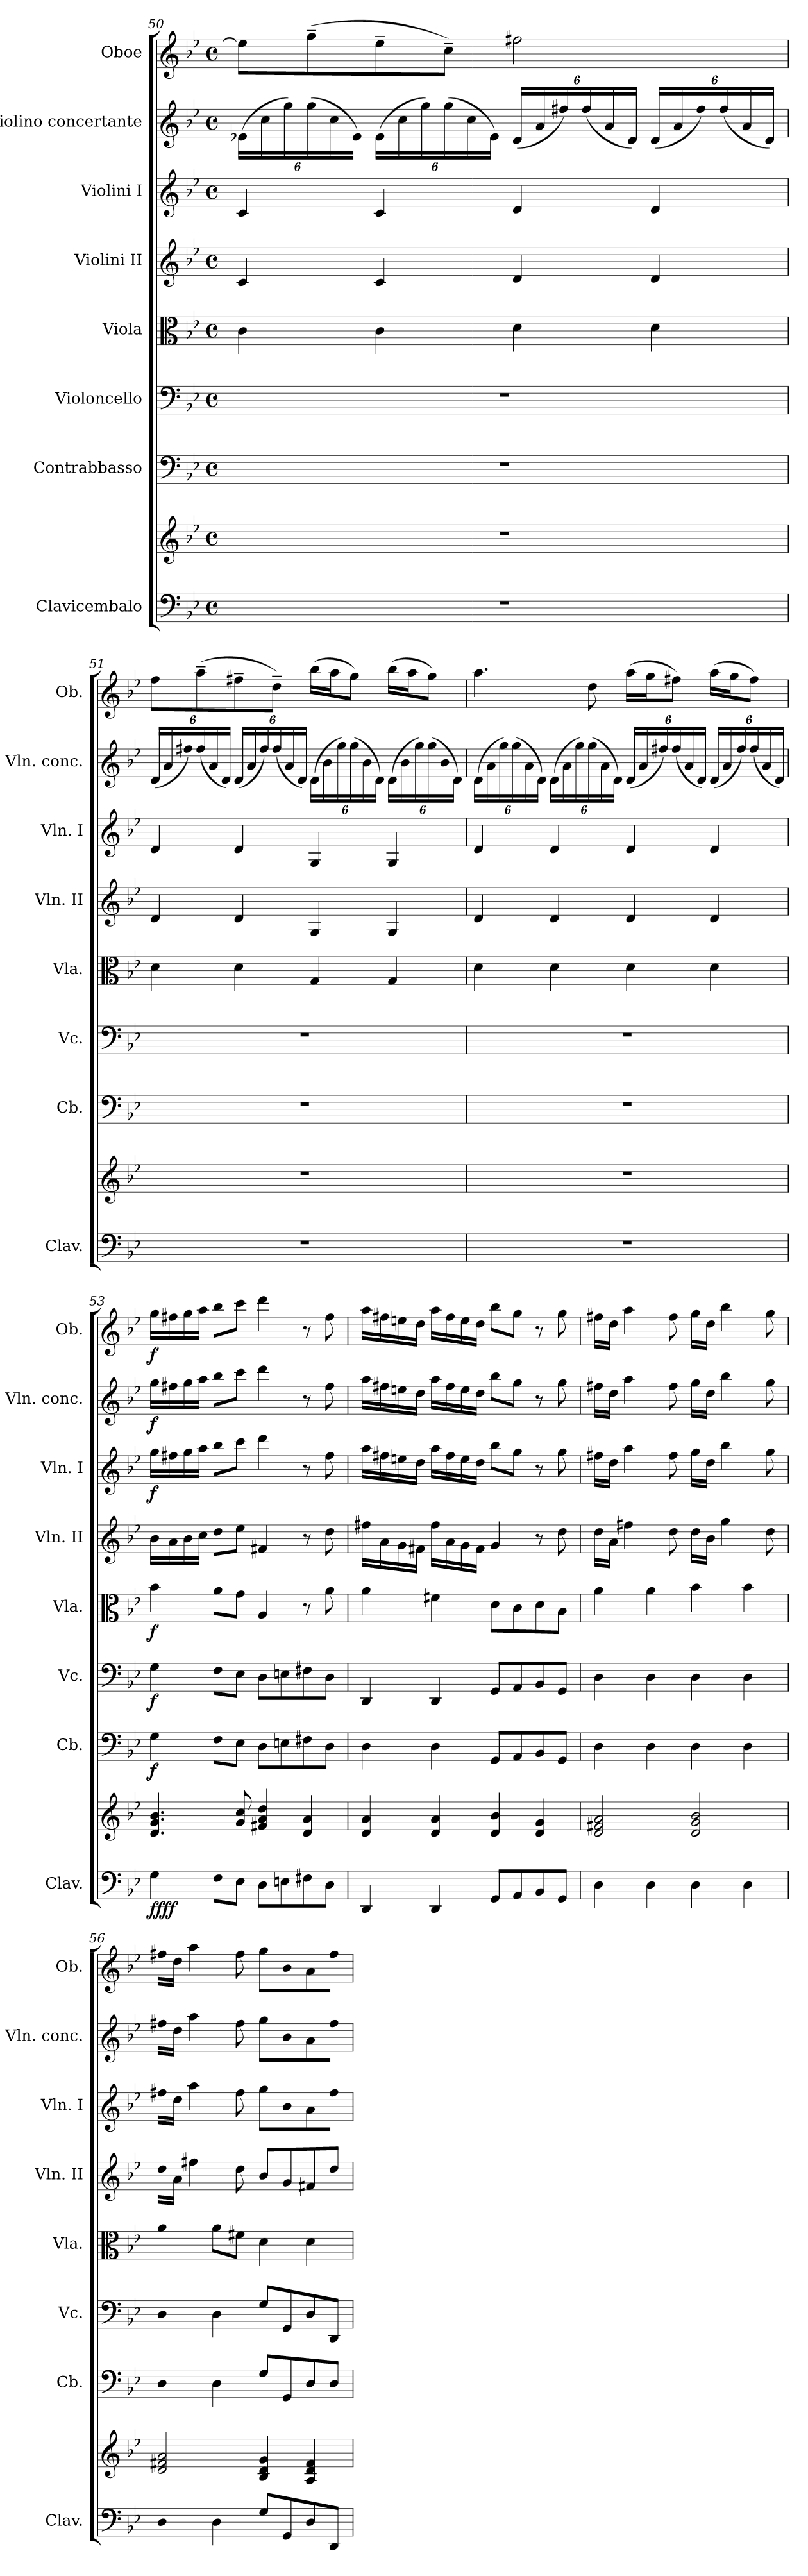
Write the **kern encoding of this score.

**kern	**kern	**dynam	**kern	**dynam	**kern	**dynam	**kern	**dynam	**kern	**kern	**dynam	**kern	**dynam	**kern	**dynam
*part8	*part8	*part8	*part7	*part7	*part6	*part6	*part5	*part5	*part4	*part3	*part3	*part2	*part2	*part1	*part1
*staff9	*staff8	*staff8/9	*staff7	*staff7	*staff6	*staff6	*staff5	*staff5	*staff4	*staff3	*staff3	*staff2	*staff2	*staff1	*staff1
*I"Clavicembalo	*	*	*I"Contrabbasso	*	*I"Violoncello	*	*I"Viola	*	*I"Violini II	*I"Violini I	*	*I"Violino concertante	*	*I"Oboe	*
*I'Clav.	*	*	*I'Cb.	*	*I'Vc.	*	*I'Vla.	*	*I'Vln. II	*I'Vln. I	*	*I'Vln. conc.	*	*I'Ob.	*
*clefF4	*clefG2	*	*clefF4	*	*clefF4	*	*clefC3	*	*clefG2	*clefG2	*	*clefG2	*	*clefG2	*
*	*	*	*ITrd7c12	*	*	*	*	*	*	*	*	*	*	*	*
*k[b-e-]	*k[b-e-]	*	*k[b-e-]	*	*k[b-e-]	*	*k[b-e-]	*	*k[b-e-]	*k[b-e-]	*	*k[b-e-]	*	*k[b-e-]	*
*M4/4	*M4/4	*	*M4/4	*	*M4/4	*	*M4/4	*	*M4/4	*M4/4	*	*M4/4	*	*M4/4	*
*met(c)	*met(c)	*	*met(c)	*	*met(c)	*	*met(c)	*	*met(c)	*met(c)	*	*met(c)	*	*met(c)	*
*	*	*	*	*	*	*	*	*	*	*	*	*Xbrackettup	*	*	*
=50	=50	=50	=50	=50	=50	=50	=50	=50	=50	=50	=50	=50	=50	=50	=50
1r	1r	.	1r	.	1r	.	4c\	.	4c/	4c/	.	(>24e-X\LL	.	8ee-\L]	.
.	.	.	.	.	.	.	.	.	.	.	.	24cc\	.	.	.
.	.	.	.	.	.	.	.	.	.	.	.	24gg\)	.	.	.
.	.	.	.	.	.	.	.	.	.	.	.	(>24gg\	.	(>8gg~\	.
.	.	.	.	.	.	.	.	.	.	.	.	24cc\	.	.	.
.	.	.	.	.	.	.	.	.	.	.	.	24e-\JJ)	.	.	.
.	.	.	.	.	.	.	4c\	.	4c/	4c/	.	(>24e-\LL	.	8ee-~\	.
.	.	.	.	.	.	.	.	.	.	.	.	24cc\	.	.	.
.	.	.	.	.	.	.	.	.	.	.	.	24gg\)	.	.	.
.	.	.	.	.	.	.	.	.	.	.	.	(>24gg\	.	8cc~\J)	.
.	.	.	.	.	.	.	.	.	.	.	.	24cc\	.	.	.
.	.	.	.	.	.	.	.	.	.	.	.	24e-\JJ)	.	.	.
.	.	.	.	.	.	.	4d\	.	4d/	4d/	.	(<24d/LL	.	2ff#X\	.
.	.	.	.	.	.	.	.	.	.	.	.	24a/	.	.	.
.	.	.	.	.	.	.	.	.	.	.	.	24ff#X/)	.	.	.
.	.	.	.	.	.	.	.	.	.	.	.	(<24ff#/	.	.	.
.	.	.	.	.	.	.	.	.	.	.	.	24a/	.	.	.
.	.	.	.	.	.	.	.	.	.	.	.	24d/JJ)	.	.	.
.	.	.	.	.	.	.	4d\	.	4d/	4d/	.	(<24d/LL	.	.	.
.	.	.	.	.	.	.	.	.	.	.	.	24a/	.	.	.
.	.	.	.	.	.	.	.	.	.	.	.	24ff#/)	.	.	.
.	.	.	.	.	.	.	.	.	.	.	.	(<24ff#/	.	.	.
.	.	.	.	.	.	.	.	.	.	.	.	24a/	.	.	.
.	.	.	.	.	.	.	.	.	.	.	.	24d/JJ)	.	.	.
!!LO:PB:g=z
=51	=51	=51	=51	=51	=51	=51	=51	=51	=51	=51	=51	=51	=51	=51	=51
1r	1r	.	1r	.	1r	.	4d\	.	4d/	4d/	.	(<24d/LL	.	8ff\L	.
.	.	.	.	.	.	.	.	.	.	.	.	24a/	.	.	.
.	.	.	.	.	.	.	.	.	.	.	.	24ff#X/)	.	.	.
.	.	.	.	.	.	.	.	.	.	.	.	(<24ff#/	.	(>8aa~\	.
.	.	.	.	.	.	.	.	.	.	.	.	24a/	.	.	.
.	.	.	.	.	.	.	.	.	.	.	.	24d/JJ)	.	.	.
.	.	.	.	.	.	.	4d\	.	4d/	4d/	.	(<24d/LL	.	8ff#X~\	.
.	.	.	.	.	.	.	.	.	.	.	.	24a/	.	.	.
.	.	.	.	.	.	.	.	.	.	.	.	24ff#/)	.	.	.
.	.	.	.	.	.	.	.	.	.	.	.	(<24ff#/	.	8dd~\J)	.
.	.	.	.	.	.	.	.	.	.	.	.	24a/	.	.	.
.	.	.	.	.	.	.	.	.	.	.	.	24d/JJ)	.	.	.
.	.	.	.	.	.	.	4G/	.	4G/	4G/	.	(>24d\LL	.	(>16bb-\LL	.
.	.	.	.	.	.	.	.	.	.	.	.	24b-\	.	.	.
.	.	.	.	.	.	.	.	.	.	.	.	.	.	16aa\J	.
.	.	.	.	.	.	.	.	.	.	.	.	24gg\)	.	.	.
.	.	.	.	.	.	.	.	.	.	.	.	(>24gg\	.	8gg\J)	.
.	.	.	.	.	.	.	.	.	.	.	.	24b-\	.	.	.
.	.	.	.	.	.	.	.	.	.	.	.	24d\JJ)	.	.	.
.	.	.	.	.	.	.	4G/	.	4G/	4G/	.	(>24d\LL	.	(>16bb-\LL	.
.	.	.	.	.	.	.	.	.	.	.	.	24b-\	.	.	.
.	.	.	.	.	.	.	.	.	.	.	.	.	.	16aa\J	.
.	.	.	.	.	.	.	.	.	.	.	.	24gg\)	.	.	.
.	.	.	.	.	.	.	.	.	.	.	.	(>24gg\	.	8gg\J)	.
.	.	.	.	.	.	.	.	.	.	.	.	24b-\	.	.	.
.	.	.	.	.	.	.	.	.	.	.	.	24d\JJ)	.	.	.
!!LO:PB:g=z
=52	=52	=52	=52	=52	=52	=52	=52	=52	=52	=52	=52	=52	=52	=52	=52
1r	1r	.	1r	.	1r	.	4d\	.	4d/	4d/	.	(>24d\LL	.	4.aa\	.
.	.	.	.	.	.	.	.	.	.	.	.	24a\	.	.	.
.	.	.	.	.	.	.	.	.	.	.	.	24gg\)	.	.	.
.	.	.	.	.	.	.	.	.	.	.	.	(>24gg\	.	.	.
.	.	.	.	.	.	.	.	.	.	.	.	24a\	.	.	.
.	.	.	.	.	.	.	.	.	.	.	.	24d\JJ)	.	.	.
.	.	.	.	.	.	.	4d\	.	4d/	4d/	.	(>24d\LL	.	.	.
.	.	.	.	.	.	.	.	.	.	.	.	24a\	.	.	.
.	.	.	.	.	.	.	.	.	.	.	.	24gg\)	.	.	.
.	.	.	.	.	.	.	.	.	.	.	.	(>24gg\	.	8dd\	.
.	.	.	.	.	.	.	.	.	.	.	.	24a\	.	.	.
.	.	.	.	.	.	.	.	.	.	.	.	24d\JJ)	.	.	.
.	.	.	.	.	.	.	4d\	.	4d/	4d/	.	(<24d/LL	.	(>16aa\LL	.
.	.	.	.	.	.	.	.	.	.	.	.	24a/	.	.	.
.	.	.	.	.	.	.	.	.	.	.	.	.	.	16gg\J	.
.	.	.	.	.	.	.	.	.	.	.	.	24ff#X/)	.	.	.
.	.	.	.	.	.	.	.	.	.	.	.	(<24ff#/	.	8ff#X\J)	.
.	.	.	.	.	.	.	.	.	.	.	.	24a/	.	.	.
.	.	.	.	.	.	.	.	.	.	.	.	24d/JJ)	.	.	.
.	.	.	.	.	.	.	4d\	.	4d/	4d/	.	(<24d/LL	.	(>16aa\LL	.
.	.	.	.	.	.	.	.	.	.	.	.	24a/	.	.	.
.	.	.	.	.	.	.	.	.	.	.	.	.	.	16gg\J	.
.	.	.	.	.	.	.	.	.	.	.	.	24ff#/)	.	.	.
.	.	.	.	.	.	.	.	.	.	.	.	(<24ff#/	.	8ff#\J)	.
.	.	.	.	.	.	.	.	.	.	.	.	24a/	.	.	.
.	.	.	.	.	.	.	.	.	.	.	.	24d/JJ)	.	.	.
=53	=53	=53	=53	=53	=53	=53	=53	=53	=53	=53	=53	=53	=53	=53	=53
!	!	!LO:DY:b=2	!	!	!	!	!	!	!	!	!	!	!	!	!
!	!	!LO:DY:n=1:b	!	!	!	!	!	!	!	!	!	!	!	!	!
!	!	!LO:DY:n=2:b	!	!	!	!	!	!	!	!	!	!	!	!	!
!	!	!LO:DY:n=3:b	!	!LO:DY:b	!	!LO:DY:b	!	!LO:DY:b	!	!	!LO:DY:b	!	!LO:DY:b	!	!LO:DY:b
4G\	4.d/ 4.g/ 4.b-/	f f f f	4GG\	f	4G\	f	4b-\	f	16b-\LL	16gg\LL	f	16gg\LL	f	16gg\LL	f
.	.	.	.	.	.	.	.	.	16a\	16ff#X\	.	16ff#X\	.	16ff#X\	.
.	.	.	.	.	.	.	.	.	16b-\	16gg\	.	16gg\	.	16gg\	.
.	.	.	.	.	.	.	.	.	16cc\JJ	16aa\JJ	.	16aa\JJ	.	16aa\JJ	.
8F\L	.	.	8FF\L	.	8F\L	.	8a\L	.	8dd\L	8bb-\L	.	8bb-\L	.	8bb-\L	.
8E-\J	8g/ 8cc/	.	8EE-\J	.	8E-\J	.	8g\J	.	8ee-\J	8ccc\J	.	8ccc\J	.	8ccc\J	.
8D\L	4f#X/ 4a/ 4dd/	.	8DD\L	.	8D\L	.	4A/	.	4f#X/	4ddd\	.	4ddd\	.	4ddd\	.
8En\	.	.	8EEn\	.	8En\	.	.	.	.	.	.	.	.	.	.
8F#X\	4d/ 4a/	.	8FF#X\	.	8F#X\	.	8r	.	8r	8r	.	8r	.	8r	.
8D\J	.	.	8DD\J	.	8D\J	.	8a\	.	8dd\	8ff#\	.	8ff#\	.	8ff#\	.
!!LO:PB:g=z
=54	=54	=54	=54	=54	=54	=54	=54	=54	=54	=54	=54	=54	=54	=54	=54
4DD/	4d/ 4a/	.	4DD\	.	4DD/	.	4a\	.	16ff#X\LL	16aa\LL	.	16aa\LL	.	16aa\LL	.
.	.	.	.	.	.	.	.	.	16a\	16ff#X\	.	16ff#X\	.	16ff#X\	.
.	.	.	.	.	.	.	.	.	16g\	16een\	.	16een\	.	16een\	.
.	.	.	.	.	.	.	.	.	16f#X\JJ	16dd\JJ	.	16dd\JJ	.	16dd\JJ	.
4DD/	4d/ 4a/	.	4DD\	.	4DD/	.	4f#X\	.	16ff#\LL	16aa\LL	.	16aa\LL	.	16aa\LL	.
.	.	.	.	.	.	.	.	.	16a\	16ff#\	.	16ff#\	.	16ff#\	.
.	.	.	.	.	.	.	.	.	16g\	16ee\	.	16ee\	.	16ee\	.
.	.	.	.	.	.	.	.	.	16f#\JJ	16dd\JJ	.	16dd\JJ	.	16dd\JJ	.
8GG/L	4d/ 4b-/	.	8GGG/L	.	8GG/L	.	8d\L	.	4g/	8bb-\L	.	8bb-\L	.	8bb-\L	.
8AA/	.	.	8AAA/	.	8AA/	.	8c\	.	.	8gg\J	.	8gg\J	.	8gg\J	.
8BB-/	4d/ 4g/	.	8BBB-/	.	8BB-/	.	8d\	.	8r	8r	.	8r	.	8r	.
8GG/J	.	.	8GGG/J	.	8GG/J	.	8B-\J	.	8dd\	8gg\	.	8gg\	.	8gg\	.
=55	=55	=55	=55	=55	=55	=55	=55	=55	=55	=55	=55	=55	=55	=55	=55
4D\	2d/ 2f#X/ 2a/	.	4DD\	.	4D\	.	4a\	.	16dd\LL	16ff#X\LL	.	16ff#X\LL	.	16ff#X\LL	.
.	.	.	.	.	.	.	.	.	16a\JJ	16dd\JJ	.	16dd\JJ	.	16dd\JJ	.
.	.	.	.	.	.	.	.	.	4ff#X\	4aa\	.	4aa\	.	4aa\	.
4D\	.	.	4DD\	.	4D\	.	4a\	.	.	.	.	.	.	.	.
.	.	.	.	.	.	.	.	.	8dd\	8ff#\	.	8ff#\	.	8ff#\	.
4D\	2d/ 2g/ 2b-/	.	4DD\	.	4D\	.	4b-\	.	16dd\LL	16gg\LL	.	16gg\LL	.	16gg\LL	.
.	.	.	.	.	.	.	.	.	16b-\JJ	16dd\JJ	.	16dd\JJ	.	16dd\JJ	.
.	.	.	.	.	.	.	.	.	4gg\	4bb-\	.	4bb-\	.	4bb-\	.
4D\	.	.	4DD\	.	4D\	.	4b-\	.	.	.	.	.	.	.	.
.	.	.	.	.	.	.	.	.	8dd\	8gg\	.	8gg\	.	8gg\	.
=56	=56	=56	=56	=56	=56	=56	=56	=56	=56	=56	=56	=56	=56	=56	=56
4D\	2d/ 2f#X/ 2a/	.	4DD\	.	4D\	.	4a\	.	16dd\LL	16ff#X\LL	.	16ff#X\LL	.	16ff#X\LL	.
.	.	.	.	.	.	.	.	.	16a\JJ	16dd\JJ	.	16dd\JJ	.	16dd\JJ	.
.	.	.	.	.	.	.	.	.	4ff#X\	4aa\	.	4aa\	.	4aa\	.
4D\	.	.	4DD\	.	4D\	.	8a\L	.	.	.	.	.	.	.	.
.	.	.	.	.	.	.	8f#X\J	.	8dd\	8ff#\	.	8ff#\	.	8ff#\	.
8G/L	4B-/ 4d/ 4g/	.	8GG/L	.	8G/L	.	4d\	.	8b-/L	8gg\L	.	8gg\L	.	8gg\L	.
8GG/	.	.	8GGG/	.	8GG/	.	.	.	8g/	8b-\	.	8b-\	.	8b-\	.
8D/	4A/ 4d/ 4f#/	.	8DD/	.	8D/	.	4d\	.	8f#X/	8a\	.	8a\	.	8a\	.
8DD/J	.	.	8DD/J	.	8DD/J	.	.	.	8dd/J	8ff#\J	.	8ff#\J	.	8ff#\J	.
=	=	=	=	=	=	=	=	=	=	=	=	=	=	=	=
*-	*-	*-	*-	*-	*-	*-	*-	*-	*-	*-	*-	*-	*-	*-	*-
